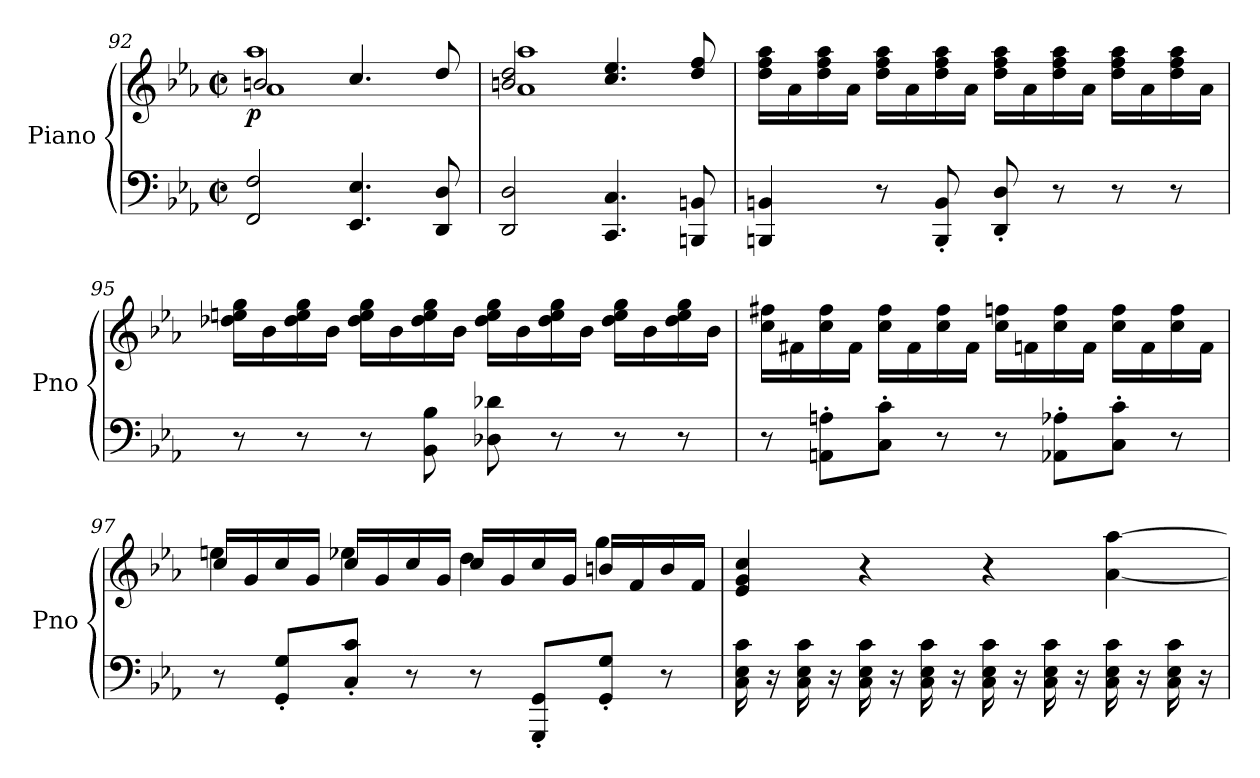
**kern	**kern	**dynam
*part1	*part1	*part1
*staff2	*staff1	*staff1/2
*I"Piano	*	*
*I'Pno	*	*
*clefF4	*clefG2	*
*k[b-e-a-]	*k[b-e-a-]	*
*M2/2	*M2/2	*
*met(c|)	*met(c|)	*
=92	=92	=92
*	*^	*
*	*	*^	*
!	!	!	!	!LO:DY:b
2FF/ 2F/	1aa-	2bn/	1a-	p
4.EE-/ 4.E-/	.	4.cc/	.	.
8DD/ 8D/	.	8dd/	.	.
*	*	*v	*v	*
!!LO:LB:g=z
=93	=93	=93	=93
2DD/ 2D/	2bn/ 2dd/	1a- 1aa-	.
4.CC/ 4.C/	4.cc/ 4.ee-/	.	.
8BBBn/ 8BBn/	8dd/ 8ff/	.	.
*	*v	*v	*
!!LO:LB:g=z
=94	=94	=94
4BBBn/ 4BBn/	16dd\ 16ff\ 16aa-\LL	.
.	16a-\	.
.	16dd\ 16ff\ 16aa-\	.
.	16a-\JJ	.
8r	16dd\ 16ff\ 16aa-\LL	.
.	16a-\	.
8BBB/' 8BB/'	16dd\ 16ff\ 16aa-\	.
.	16a-\JJ	.
8DD/' 8D/'	16dd\ 16ff\ 16aa-\LL	.
.	16a-\	.
8r	16dd\ 16ff\ 16aa-\	.
.	16a-\JJ	.
8r	16dd\ 16ff\ 16aa-\LL	.
.	16a-\	.
8r	16dd\ 16ff\ 16aa-\	.
.	16a-\JJ	.
=95	=95	=95
8r	16dd-X\ 16een\ 16gg\LL	.
.	16b-\	.
8r	16dd-\ 16ee\ 16gg\	.
.	16b-\JJ	.
8r	16dd-\ 16ee\ 16gg\LL	.
.	16b-\	.
8BB-\ 8B-\	16dd-\ 16ee\ 16gg\	.
.	16b-\JJ	.
8D-X\ 8d-X\	16dd-\ 16ee\ 16gg\LL	.
.	16b-\	.
8r	16dd-\ 16ee\ 16gg\	.
.	16b-\JJ	.
8r	16dd-\ 16ee\ 16gg\LL	.
.	16b-\	.
8r	16dd-\ 16ee\ 16gg\	.
.	16b-\JJ	.
!!LO:LB:g=z
=96	=96	=96
8r	16cc\ 16ff#X\LL	.
.	16f#X\	.
8AAn\' 8An\'L	16cc\ 16ff#\	.
.	16f#\JJ	.
8C\' 8c\'J	16cc\ 16ff#\LL	.
.	16f#\	.
8r	16cc\ 16ff#\	.
.	16f#\JJ	.
8r	16cc\ 16ffn\LL	.
.	16fn\	.
8AA-X\' 8A-X\'L	16cc\ 16ff\	.
.	16f\JJ	.
8C\' 8c\'J	16cc\ 16ff\LL	.
.	16f\	.
8r	16cc\ 16ff\	.
.	16f\JJ	.
=97	=97	=97
*	*^	*
8r	16cc/LL	4een\	.
.	16g/	.	.
8GG/' 8G/'L	16cc/	.	.
.	16g/JJ	.	.
8C/' 8c/'J	16cc/LL	4ee-X\	.
.	16g/	.	.
8r	16cc/	.	.
.	16g/JJ	.	.
8r	16cc/LL	4dd\	.
.	16g/	.	.
8GGG/' 8GG/'L	16cc/	.	.
.	16g/JJ	.	.
8GG/' 8G/'J	16bn/LL	4gg\	.
.	16f/	.	.
8r	16b/	.	.
.	16f/JJ	.	.
*	*v	*v	*
!!LO:PB:g=z
=98	=98	=98
16C\ 16E-\ 16c\	4e-/ 4g/ 4cc/	.
16r	.	.
16C\ 16E-\ 16c\	.	.
16r	.	.
16C\ 16E-\ 16c\	4r	.
16r	.	.
16C\ 16E-\ 16c\	.	.
16r	.	.
16C\ 16E-\ 16c\	4r	.
16r	.	.
16C\ 16E-\ 16c\	.	.
16r	.	.
16C\ 16E-\ 16c\	[4a-\ [4aa-\	.
16r	.	.
16C\ 16E-\ 16c\	.	.
16r	.	.
=	=	=
*-	*-	*-
